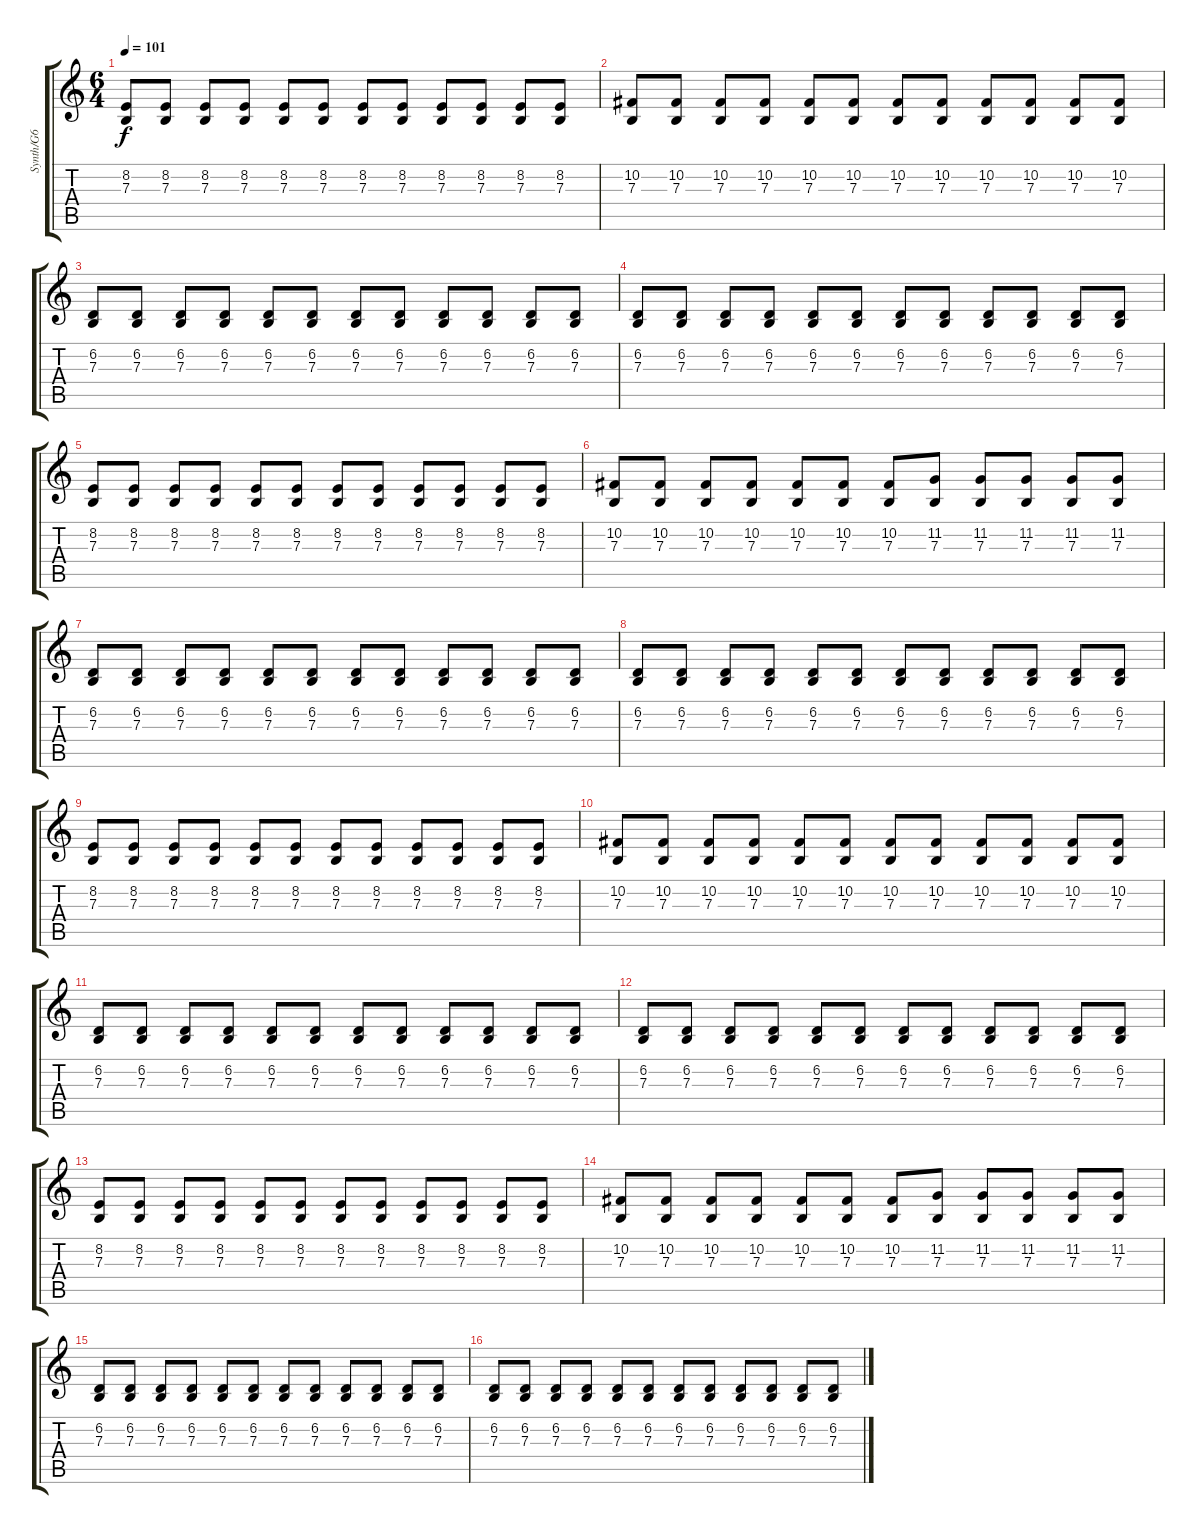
\track ("Synth/G6" "Synth/G6") {instrument lead2sawtooth}
\staff {score tabs}
\tuning (Db4 Ab3 E3 B2 Gb2 B1) {hide}
\ts (6 4)
\tempo 101
\clef g2
\ks c
(8.2 7.3).8{dy f} (8.2 7.3).8 (8.2 7.3).8 (8.2 7.3).8 (8.2 7.3).8 (8.2 7.3).8 (8.2 7.3).8 (8.2 7.3).8 (8.2 7.3).8 (8.2 7.3).8 (8.2 7.3).8 (8.2 7.3).8 |
(10.2 7.3).8 (10.2 7.3).8 (10.2 7.3).8 (10.2 7.3).8 (10.2 7.3).8 (10.2 7.3).8 (10.2 7.3).8 (10.2 7.3).8 (10.2 7.3).8 (10.2 7.3).8 (10.2 7.3).8 (10.2 7.3).8 |
(6.2 7.3).8 (6.2 7.3).8 (6.2 7.3).8 (6.2 7.3).8 (6.2 7.3).8 (6.2 7.3).8 (6.2 7.3).8 (6.2 7.3).8 (6.2 7.3).8 (6.2 7.3).8 (6.2 7.3).8 (6.2 7.3).8 |
(6.2 7.3).8 (6.2 7.3).8 (6.2 7.3).8 (6.2 7.3).8 (6.2 7.3).8 (6.2 7.3).8 (6.2 7.3).8 (6.2 7.3).8 (6.2 7.3).8 (6.2 7.3).8 (6.2 7.3).8 (6.2 7.3).8 |
(8.2 7.3).8 (8.2 7.3).8 (8.2 7.3).8 (8.2 7.3).8 (8.2 7.3).8 (8.2 7.3).8 (8.2 7.3).8 (8.2 7.3).8 (8.2 7.3).8 (8.2 7.3).8 (8.2 7.3).8 (8.2 7.3).8 |
(10.2 7.3).8 (10.2 7.3).8 (10.2 7.3).8 (10.2 7.3).8 (10.2 7.3).8 (10.2 7.3).8 (10.2 7.3).8 (11.2 7.3).8 (11.2 7.3).8 (11.2 7.3).8 (11.2 7.3).8 (11.2 7.3).8 |
(6.2 7.3).8 (6.2 7.3).8 (6.2 7.3).8 (6.2 7.3).8 (6.2 7.3).8 (6.2 7.3).8 (6.2 7.3).8 (6.2 7.3).8 (6.2 7.3).8 (6.2 7.3).8 (6.2 7.3).8 (6.2 7.3).8 |
(6.2 7.3).8 (6.2 7.3).8 (6.2 7.3).8 (6.2 7.3).8 (6.2 7.3).8 (6.2 7.3).8 (6.2 7.3).8 (6.2 7.3).8 (6.2 7.3).8 (6.2 7.3).8 (6.2 7.3).8 (6.2 7.3).8 |
(8.2 7.3).8 (8.2 7.3).8 (8.2 7.3).8 (8.2 7.3).8 (8.2 7.3).8 (8.2 7.3).8 (8.2 7.3).8 (8.2 7.3).8 (8.2 7.3).8 (8.2 7.3).8 (8.2 7.3).8 (8.2 7.3).8 |
(10.2 7.3).8 (10.2 7.3).8 (10.2 7.3).8 (10.2 7.3).8 (10.2 7.3).8 (10.2 7.3).8 (10.2 7.3).8 (10.2 7.3).8 (10.2 7.3).8 (10.2 7.3).8 (10.2 7.3).8 (10.2 7.3).8 |
(6.2 7.3).8 (6.2 7.3).8 (6.2 7.3).8 (6.2 7.3).8 (6.2 7.3).8 (6.2 7.3).8 (6.2 7.3).8 (6.2 7.3).8 (6.2 7.3).8 (6.2 7.3).8 (6.2 7.3).8 (6.2 7.3).8 |
(6.2 7.3).8 (6.2 7.3).8 (6.2 7.3).8 (6.2 7.3).8 (6.2 7.3).8 (6.2 7.3).8 (6.2 7.3).8 (6.2 7.3).8 (6.2 7.3).8 (6.2 7.3).8 (6.2 7.3).8 (6.2 7.3).8 |
(8.2 7.3).8 (8.2 7.3).8 (8.2 7.3).8 (8.2 7.3).8 (8.2 7.3).8 (8.2 7.3).8 (8.2 7.3).8 (8.2 7.3).8 (8.2 7.3).8 (8.2 7.3).8 (8.2 7.3).8 (8.2 7.3).8 |
(10.2 7.3).8 (10.2 7.3).8 (10.2 7.3).8 (10.2 7.3).8 (10.2 7.3).8 (10.2 7.3).8 (10.2 7.3).8 (11.2 7.3).8 (11.2 7.3).8 (11.2 7.3).8 (11.2 7.3).8 (11.2 7.3).8 |
(6.2 7.3).8 (6.2 7.3).8 (6.2 7.3).8 (6.2 7.3).8 (6.2 7.3).8 (6.2 7.3).8 (6.2 7.3).8 (6.2 7.3).8 (6.2 7.3).8 (6.2 7.3).8 (6.2 7.3).8 (6.2 7.3).8 |
(6.2 7.3).8 (6.2 7.3).8 (6.2 7.3).8 (6.2 7.3).8 (6.2 7.3).8 (6.2 7.3).8 (6.2 7.3).8 (6.2 7.3).8 (6.2 7.3).8 (6.2 7.3).8 (6.2 7.3).8 (6.2 7.3).8
